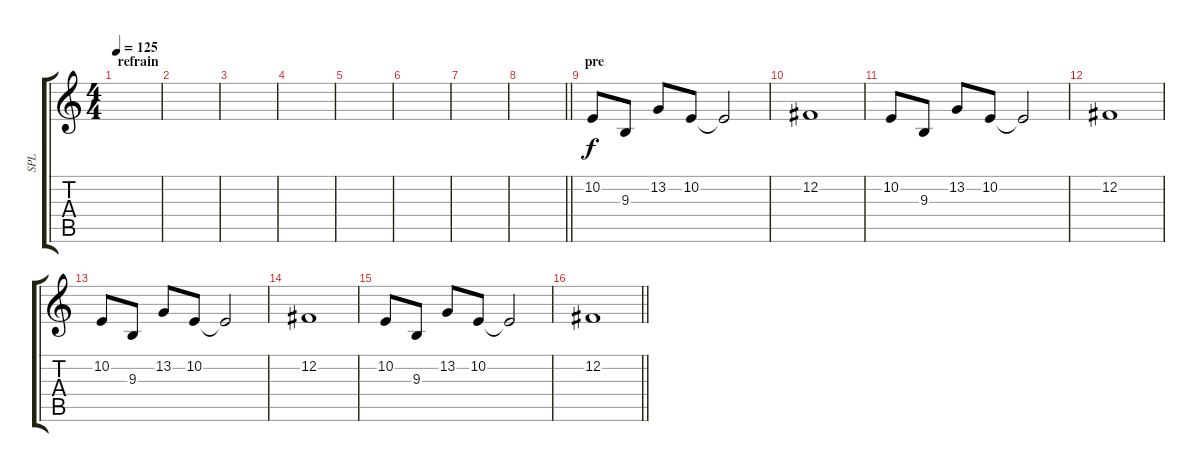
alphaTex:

\track ("SPL" "SPL") {instrument lead1square}
\staff {score tabs}
\tuning (B3 Gb3 D3 A2 E2 B1) {hide}
\ts (4 4)
\section ("" "refrain")
\tempo 125
\clef g2
\ks c
|
|
|
|
|
|
|
\barLineRight lightlight
|
\section ("" "pre ")
10.2.8 9.3.8 13.2.8 10.2.8 10.2{t}.2 |
12.2.1 |
10.2.8 9.3.8 13.2.8 10.2.8 10.2{t}.2 |
12.2.1 |
10.2.8 9.3.8 13.2.8 10.2.8 10.2{t}.2 |
12.2.1 |
10.2.8 9.3.8 13.2.8 10.2.8 10.2{t}.2 |
\barLineRight lightlight
12.2.1
